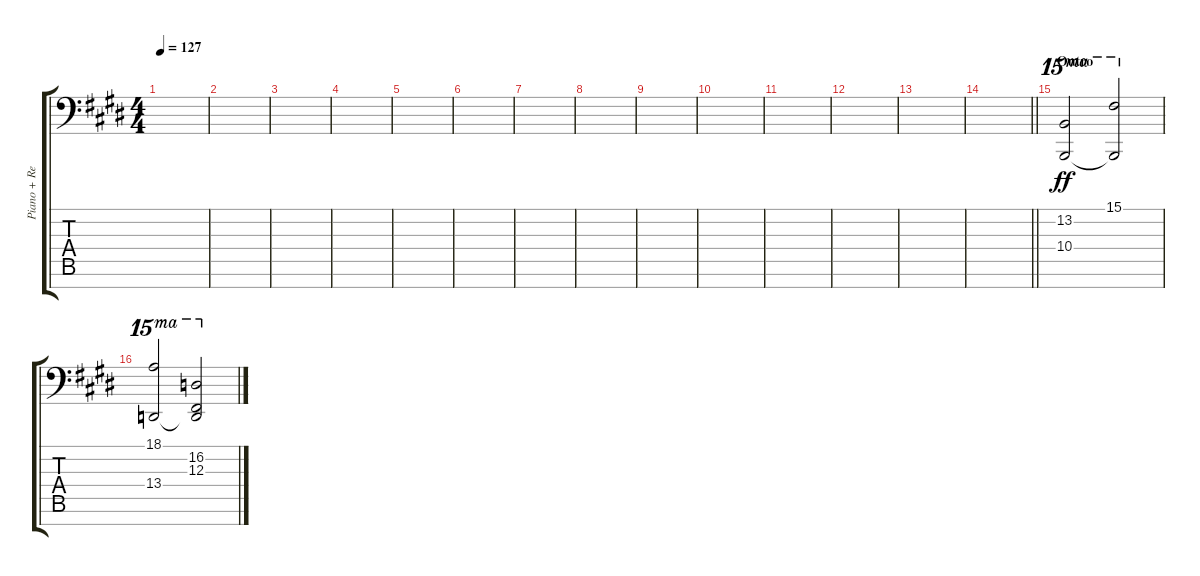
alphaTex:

\track ("Piano + Rev. Cymb." "Piano + Re") {instrument electricgrandpiano}
\staff {score tabs}
\tuning (Eb4 Bb3 Gb3 Db3 Ab2 Db2 Ab1) {hide}
\ts (4 4)
\tempo 127
\clef f4
\ks c#minor
|
|
|
|
|
|
|
|
|
|
|
|
|
\barLineRight lightlight
|
\section ("" "Outro")
(13.2 10.4).2{ot 15ma dy ff} (15.1 10.4{t}).2{ot 15ma} |
(18.1 13.4).2{ot 15ma} (16.2 12.3 13.4{t}).2{ot 15ma}
